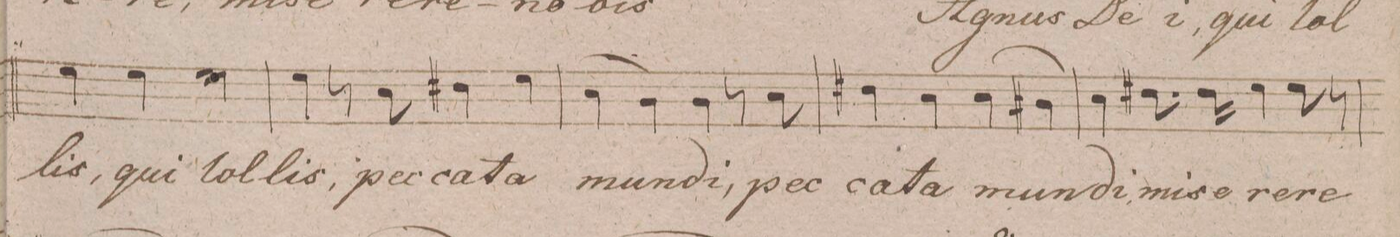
**kern	**text
*I"Tenore	*
*clefC4	*
*k[f#]	*
*met(c)	*
*M4/4	*
4d	-lis,
4d	qui
2d	tol-
=21	=21
4d	-lis
8r	.
8B	pec-
4c#X	-ca-
4d	-ta
=22	=22
(>4B	mun-
4A)	.
4A	-di,
8r	.
8B	pec-
=23	=23
4c#X	-ca-
4B	-ta
(>4B	mun-
4A#X)	.
=24	=24
4B	-di
8.c#X	mi-
16c#	-se-
4d	-re-
8d	-re
8r	.
=25	=25
*-	*-
